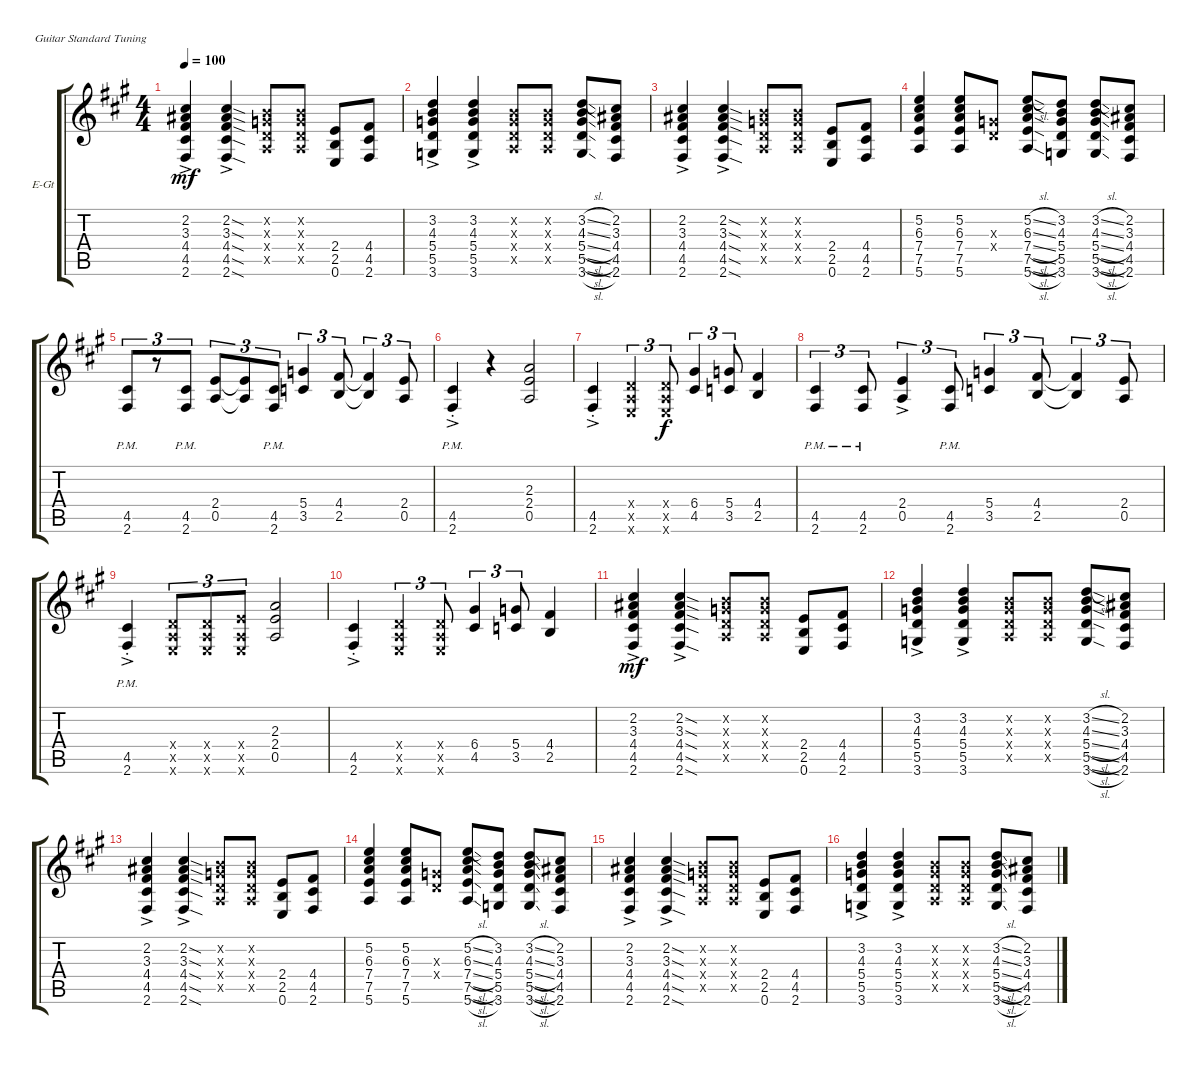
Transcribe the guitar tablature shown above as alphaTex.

\bracketExtendMode groupsimilarinstruments
\firstSystemTrackNameOrientation horizontal
\otherSystemsTrackNameOrientation horizontal
\track ("3 Guitar" "E-Gt") {instrument distortionguitar}
\staff {score tabs}
\tuning (E4 B3 G3 D3 A2 E2)
\ts (4 4)
\tempo 100
\clef g2
\scale
1.07062
\ks a
(4.4{ac} 4.5{ac} 2.6{ac} 3.3{ac} 2.2{ac}).4{dy mf} (4.4{sod ac} 4.5{sod ac} 2.6{sod ac} 2.2{sod ac} 3.3{sod ac}).4 (0.2{x} 0.3{x} 0.4{x} 0.5{x}).8 (0.2{x} 0.3{x} 0.4{x} 0.5{x}).8 (2.4 2.5 0.6).8 (4.4 4.5 2.6).8 |
\scale
0.929382 (5.4{ac} 5.5{ac} 3.6{ac} 4.3{ac} 3.2{ac}).4 (5.4{ac} 5.5{ac} 3.6{ac} 4.3{ac} 3.2{ac}).4 (0.2{x} 0.3{x} 0.4{x} 0.5{x}).8 (0.2{x} 0.3{x} 0.4{x} 0.5{x}).8 (5.4{sl} 5.5{sl} 3.6{sl} 4.3{sl} 3.2{sl}).8 (4.4 4.5 2.6 3.3 2.2).8 |
\scale
1.07062 (4.4{ac} 4.5{ac} 2.6{ac} 3.3{ac} 2.2{ac}).4 (4.4{sod ac} 4.5{sod ac} 2.6{sod ac} 2.2{sod ac} 3.3{sod ac}).4 (0.2{x} 0.3{x} 0.4{x} 0.5{x}).8 (0.2{x} 0.3{x} 0.4{x} 0.5{x}).8 (2.4 2.5 0.6).8 (4.4 4.5 2.6).8 |
\scale
0.929382 (7.4 7.5 5.6 6.3 5.2).4 (7.4 7.5 5.6 6.3 5.2).8 (0.4{x} 0.3{x}).8 (7.4{sl} 7.5{sl} 5.6{sl} 6.3{sl} 5.2{sl}).8 (5.4 5.5 3.6 4.3 3.2).8 (5.4{sl} 5.5{sl} 3.6{sl} 4.3{sl} 3.2{sl}).8 (4.4 4.5 2.6 3.3 2.2).8 |
\scale
1.07062 (4.5{pm} 2.6{pm}).8{tu (3 2)} r.8{tu (3 2)} (4.5{pm} 2.6{pm}).8{tu (3 2)} (2.4 0.5).8{tu (3 2)} (2.4{t} 0.5{t}).8{tu (3 2)} (4.5{pm} 2.6).8{tu (3 2)} (5.4 3.5).4{tu (3 2)} (4.4 2.5).8{tu (3 2)} (4.4{t} 2.5{t}).4{tu (3 2)} (2.4 0.5).8{tu (3 2)} |
\scale
0.929382 (4.5 2.6{ac pm st}).4 r.4 (2.3 2.4 0.5).2 |
\scale
1.07062 (4.5 2.6{ac st}).4 (0.4{x} 0.5{x} 0.6{x}).4{tu (3 2)} (0.4{x} 0.5{x} 0.6{x}).8{tu (3 2) dy f} (6.4 4.5).4{tu (3 2)} (5.4 3.5).8{tu (3 2)} (4.4 2.5).4 |
\scale
0.929382 (4.5{pm} 2.6{pm}).4{tu (3 2)} (4.5{pm} 2.6{pm}).8{tu (3 2)} (2.4 0.5{ac}).4{tu (3 2)} (4.5 2.6{pm}).8{tu (3 2)} (5.4 3.5).4{tu (3 2)} (4.4 2.5).8{tu (3 2)} (4.4{t} 2.5{t}).4{tu (3 2)} (2.4 0.5).8{tu (3 2)} |
\scale
1.07062 (4.5 2.6{ac pm st}).4 (0.4{x} 0.5{x} 0.6{x}).8{tu (3 2)} (0.4{x} 0.5{x} 0.6{x}).8{tu (3 2)} (2.4{x} 0.5{x} 0.6{x}).8{tu (3 2)} (2.3 2.4 0.5).2 |
\scale
0.929382 (4.5 2.6{ac st}).4 (0.4{x} 0.5{x} 0.6{x}).4{tu (3 2)} (0.4{x} 0.5{x} 0.6{x}).8{tu (3 2)} (6.4 4.5).4{tu (3 2)} (5.4 3.5).8{tu (3 2)} (4.4 2.5).4 |
\scale
1.07062 (4.4{ac} 4.5{ac} 2.6{ac} 3.3{ac} 2.2{ac}).4{dy mf} (4.4{sod ac} 4.5{sod ac} 2.6{sod ac} 2.2{sod ac} 3.3{sod ac}).4 (0.2{x} 0.3{x} 0.4{x} 0.5{x}).8 (0.2{x} 0.3{x} 0.4{x} 0.5{x}).8 (2.4 2.5 0.6).8 (4.4 4.5 2.6).8 |
\scale
0.929382 (5.4{ac} 5.5{ac} 3.6{ac} 4.3{ac} 3.2{ac}).4 (5.4{ac} 5.5{ac} 3.6{ac} 4.3{ac} 3.2{ac}).4 (0.2{x} 0.3{x} 0.4{x} 0.5{x}).8 (0.2{x} 0.3{x} 0.4{x} 0.5{x}).8 (5.4{sl} 5.5{sl} 3.6{sl} 4.3{sl} 3.2{sl}).8 (4.4 4.5 2.6 3.3 2.2).8 |
\scale
1.07062 (4.4{ac} 4.5{ac} 2.6{ac} 3.3{ac} 2.2{ac}).4 (4.4{sod ac} 4.5{sod ac} 2.6{sod ac} 2.2{sod ac} 3.3{sod ac}).4 (0.2{x} 0.3{x} 0.4{x} 0.5{x}).8 (0.2{x} 0.3{x} 0.4{x} 0.5{x}).8 (2.4 2.5 0.6).8 (4.4 4.5 2.6).8 |
\scale
0.929382 (7.4 7.5 5.6 6.3 5.2).4 (7.4 7.5 5.6 6.3 5.2).8 (0.4{x} 0.3{x}).8 (7.4{sl} 7.5{sl} 5.6{sl} 6.3{sl} 5.2{sl}).8 (5.4 5.5 3.6 4.3 3.2).8 (5.4{sl} 5.5{sl} 3.6{sl} 4.3{sl} 3.2{sl}).8 (4.4 4.5 2.6 3.3 2.2).8 |
\scale
1.07062 (4.4{ac} 4.5{ac} 2.6{ac} 3.3{ac} 2.2{ac}).4 (4.4{sod ac} 4.5{sod ac} 2.6{sod ac} 2.2{sod ac} 3.3{sod ac}).4 (0.2{x} 0.3{x} 0.4{x} 0.5{x}).8 (0.2{x} 0.3{x} 0.4{x} 0.5{x}).8 (2.4 2.5 0.6).8 (4.4 4.5 2.6).8 |
\scale
0.929382 (5.4{ac} 5.5{ac} 3.6{ac} 4.3{ac} 3.2{ac}).4 (5.4{ac} 5.5{ac} 3.6{ac} 4.3{ac} 3.2{ac}).4 (0.2{x} 0.3{x} 0.4{x} 0.5{x}).8 (0.2{x} 0.3{x} 0.4{x} 0.5{x}).8 (5.4{sl} 5.5{sl} 3.6{sl} 4.3{sl} 3.2{sl}).8 (4.4 4.5 2.6 3.3 2.2).8
